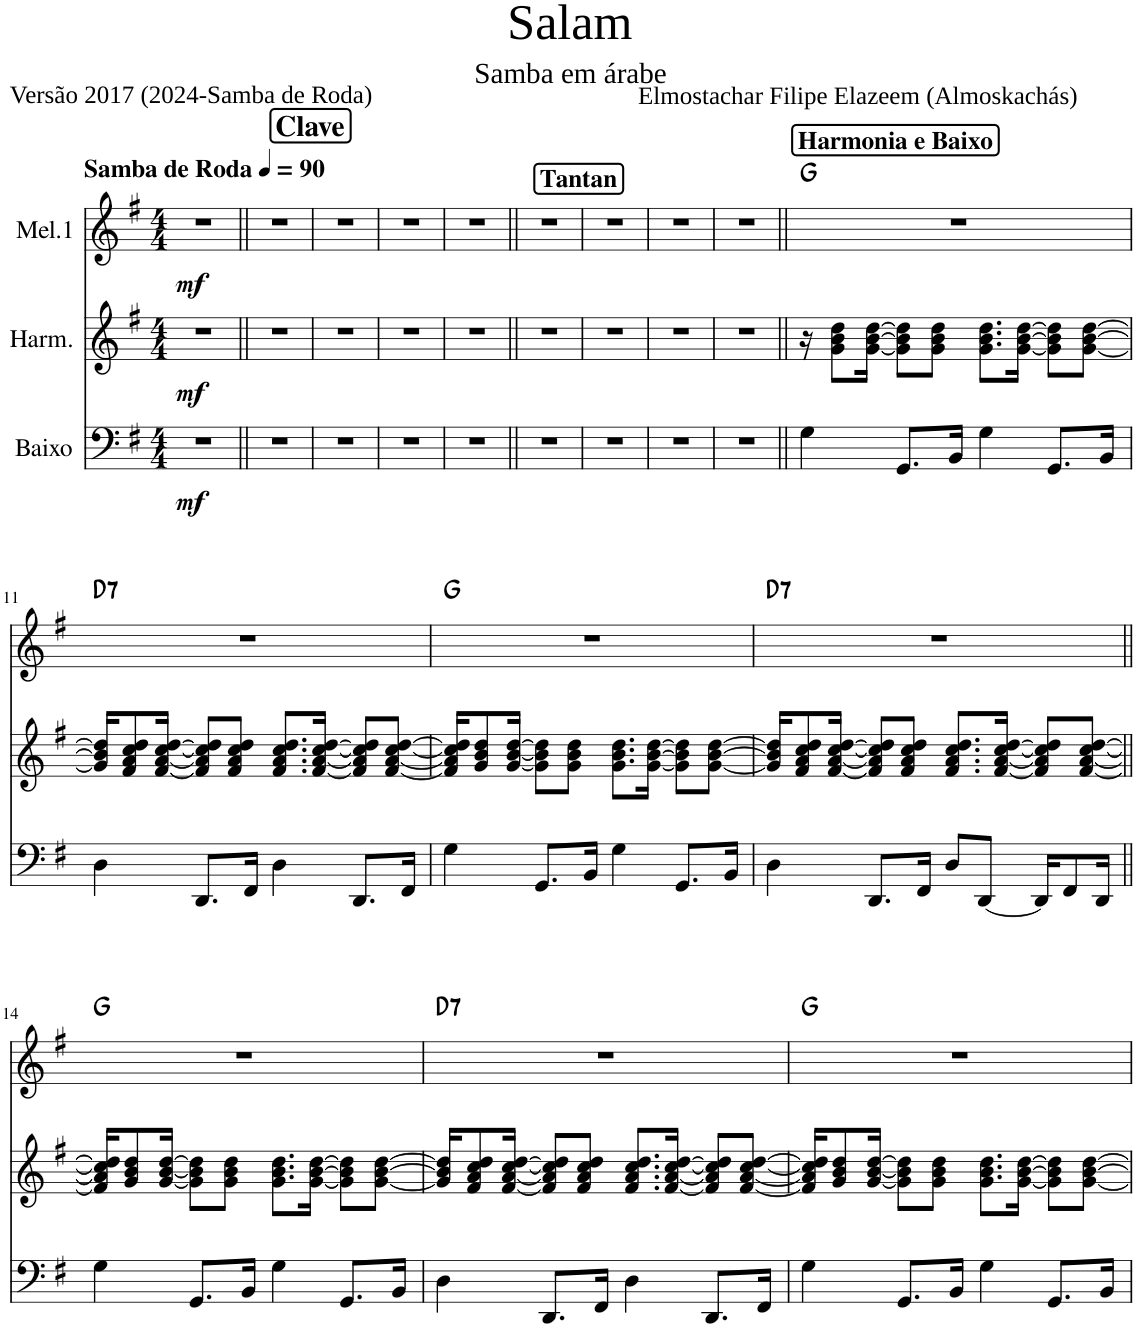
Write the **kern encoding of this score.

**kern	**dynam	**kern	**dynam	**kern	**dynam	**harte
*part3	*part3	*part2	*part2	*part1	*part1	*part1
*staff3	*staff3	*staff2	*staff2	*staff1	*staff1	*
*I"Baixo	*	*I"Harm.	*	*I"Mel.1	*	*
*clefF4	*	*clefG2	*	*clefG2	*	*
*k[f#]	*	*k[f#]	*	*k[f#]	*	*
*M4/4	*	*M4/4	*	*M4/4	*	*
*MM90	*	*MM90	*	*MM90	*	*
=1	=1	=1	=1	=1	=1	=1
!	!	!	!	!LO:TX:a:B:t=Samba de Roda	!	!
!	!LO:DY:b	!	!LO:DY:b	!	!LO:DY:b	!
1r	mf	1r	mf	1r	mf	.
!!LO:REH:place=s1:a:B:cj:fs=14:t=Clave
=2||	=2||	=2||	=2||	=2||	=2||	=2||
1r	.	1r	.	1r	.	.
=3	=3	=3	=3	=3	=3	=3
1r	.	1r	.	1r	.	.
=4	=4	=4	=4	=4	=4	=4
1r	.	1r	.	1r	.	.
=5	=5	=5	=5	=5	=5	=5
1r	.	1r	.	1r	.	.
!!LO:REH:place=s1:a:B:cj:fs=12:t=Tantan
=6||	=6||	=6||	=6||	=6||	=6||	=6||
1r	.	1r	.	1r	.	.
=7	=7	=7	=7	=7	=7	=7
1r	.	1r	.	1r	.	.
=8	=8	=8	=8	=8	=8	=8
1r	.	1r	.	1r	.	.
=9	=9	=9	=9	=9	=9	=9
1r	.	1r	.	1r	.	.
!!LO:REH:place=s1:a:B:cj:fs=12:t=Harmonia e Baixo
=10||	=10||	=10||	=10||	=10||	=10||	=10||
4G\	.	16r	.	1r	.	G:maj
.	.	8g\ 8b\ 8dd\L	.	.	.	.
.	.	[16g\ [16b\ [16dd\Jk	.	.	.	.
8.GG/L	.	8g\] 8b\] 8dd\]L	.	.	.	.
.	.	8g\ 8b\ 8dd\J	.	.	.	.
16BB/Jk	.	.	.	.	.	.
4G\	.	8.g\ 8.b\ 8.dd\L	.	.	.	.
.	.	[16g\ [16b\ [16dd\Jk	.	.	.	.
8.GG/L	.	8g\] 8b\] 8dd\]L	.	.	.	.
.	.	[8g\ [8b\ [8dd\J	.	.	.	.
16BB/Jk	.	.	.	.	.	.
!!LO:LB:g=z
=11	=11	=11	=11	=11	=11	=11
!	!	!	!	!	!	!LO:H:kt=7
4D\	.	16g/] 16b/] 16dd/]KL	.	1r	.	D:7
.	.	8f#/ 8a/ 8cc/ 8dd/	.	.	.	.
.	.	[16f#/ [16a/ [16cc/ [16dd/Jk	.	.	.	.
8.DD/L	.	8f#/] 8a/] 8cc/] 8dd/]L	.	.	.	.
.	.	8f#/ 8a/ 8cc/ 8dd/J	.	.	.	.
16FF#/Jk	.	.	.	.	.	.
4D\	.	8.f#/ 8.a/ 8.cc/ 8.dd/L	.	.	.	.
.	.	[16f#/ [16a/ [16cc/ [16dd/Jk	.	.	.	.
8.DD/L	.	8f#/] 8a/] 8cc/] 8dd/]L	.	.	.	.
.	.	[8f#/ [8a/ [8cc/ [8dd/J	.	.	.	.
16FF#/Jk	.	.	.	.	.	.
=12	=12	=12	=12	=12	=12	=12
4G\	.	16f#/] 16a/] 16cc/] 16dd/]KL	.	1r	.	G:maj
.	.	8g/ 8b/ 8dd/	.	.	.	.
.	.	[16g/ [16b/ [16dd/Jk	.	.	.	.
8.GG/L	.	8g\] 8b\] 8dd\]L	.	.	.	.
.	.	8g\ 8b\ 8dd\J	.	.	.	.
16BB/Jk	.	.	.	.	.	.
4G\	.	8.g\ 8.b\ 8.dd\L	.	.	.	.
.	.	[16g\ [16b\ [16dd\Jk	.	.	.	.
8.GG/L	.	8g\] 8b\] 8dd\]L	.	.	.	.
.	.	[8g\ [8b\ [8dd\J	.	.	.	.
16BB/Jk	.	.	.	.	.	.
=13	=13	=13	=13	=13	=13	=13
!	!	!	!	!	!	!LO:H:kt=7
4D\	.	16g/] 16b/] 16dd/]KL	.	1r	.	D:7
.	.	8f#/ 8a/ 8cc/ 8dd/	.	.	.	.
.	.	[16f#/ [16a/ [16cc/ [16dd/Jk	.	.	.	.
8.DD/L	.	8f#/] 8a/] 8cc/] 8dd/]L	.	.	.	.
.	.	8f#/ 8a/ 8cc/ 8dd/J	.	.	.	.
16FF#/Jk	.	.	.	.	.	.
8D/L	.	8.f#/ 8.a/ 8.cc/ 8.dd/L	.	.	.	.
[8DD/J	.	.	.	.	.	.
.	.	[16f#/ [16a/ [16cc/ [16dd/Jk	.	.	.	.
16DD/KL]	.	8f#/] 8a/] 8cc/] 8dd/]L	.	.	.	.
8FF#/	.	.	.	.	.	.
.	.	[8f#/ [8a/ [8cc/ [8dd/J	.	.	.	.
16DD/Jk	.	.	.	.	.	.
!!LO:LB:g=z
=14||	=14||	=14||	=14||	=14||	=14||	=14||
4G\	.	16f#/] 16a/] 16cc/] 16dd/]KL	.	1r	.	G:maj
.	.	8g/ 8b/ 8dd/	.	.	.	.
.	.	[16g/ [16b/ [16dd/Jk	.	.	.	.
8.GG/L	.	8g\] 8b\] 8dd\]L	.	.	.	.
.	.	8g\ 8b\ 8dd\J	.	.	.	.
16BB/Jk	.	.	.	.	.	.
4G\	.	8.g\ 8.b\ 8.dd\L	.	.	.	.
.	.	[16g\ [16b\ [16dd\Jk	.	.	.	.
8.GG/L	.	8g\] 8b\] 8dd\]L	.	.	.	.
.	.	[8g\ [8b\ [8dd\J	.	.	.	.
16BB/Jk	.	.	.	.	.	.
=15	=15	=15	=15	=15	=15	=15
!	!	!	!	!	!	!LO:H:kt=7
4D\	.	16g/] 16b/] 16dd/]KL	.	1r	.	D:7
.	.	8f#/ 8a/ 8cc/ 8dd/	.	.	.	.
.	.	[16f#/ [16a/ [16cc/ [16dd/Jk	.	.	.	.
8.DD/L	.	8f#/] 8a/] 8cc/] 8dd/]L	.	.	.	.
.	.	8f#/ 8a/ 8cc/ 8dd/J	.	.	.	.
16FF#/Jk	.	.	.	.	.	.
4D\	.	8.f#/ 8.a/ 8.cc/ 8.dd/L	.	.	.	.
.	.	[16f#/ [16a/ [16cc/ [16dd/Jk	.	.	.	.
8.DD/L	.	8f#/] 8a/] 8cc/] 8dd/]L	.	.	.	.
.	.	[8f#/ [8a/ [8cc/ [8dd/J	.	.	.	.
16FF#/Jk	.	.	.	.	.	.
=16	=16	=16	=16	=16	=16	=16
4G\	.	16f#/] 16a/] 16cc/] 16dd/]KL	.	1r	.	G:maj
.	.	8g/ 8b/ 8dd/	.	.	.	.
.	.	[16g/ [16b/ [16dd/Jk	.	.	.	.
8.GG/L	.	8g\] 8b\] 8dd\]L	.	.	.	.
.	.	8g\ 8b\ 8dd\J	.	.	.	.
16BB/Jk	.	.	.	.	.	.
4G\	.	8.g\ 8.b\ 8.dd\L	.	.	.	.
.	.	[16g\ [16b\ [16dd\Jk	.	.	.	.
8.GG/L	.	8g\] 8b\] 8dd\]L	.	.	.	.
.	.	[8g\ [8b\ [8dd\J	.	.	.	.
16BB/Jk	.	.	.	.	.	.
=	=	=	=	=	=	=
*-	*-	*-	*-	*-	*-	*-
